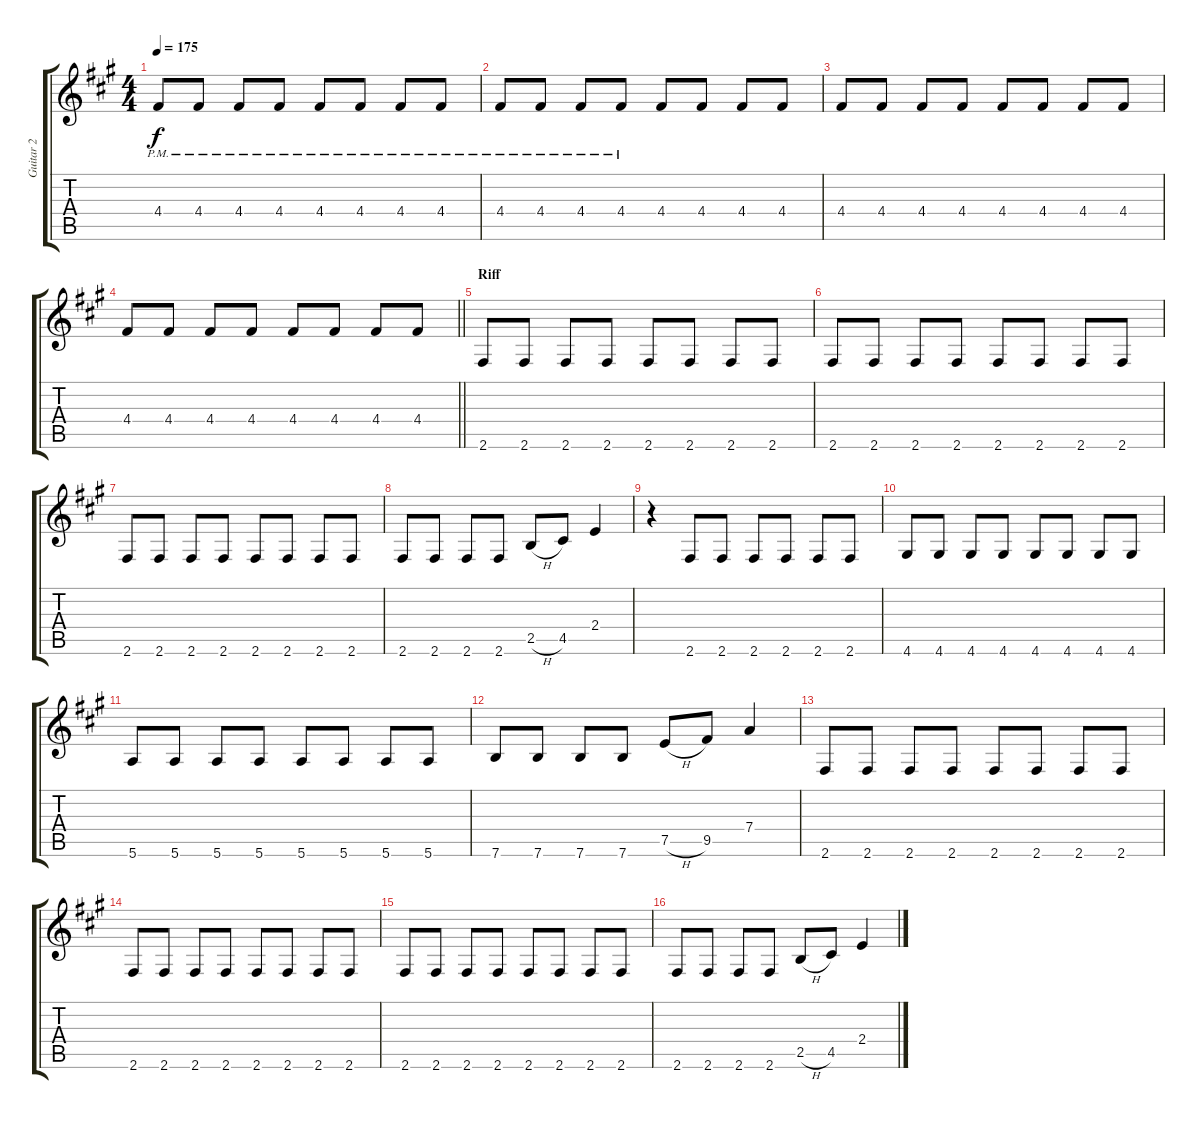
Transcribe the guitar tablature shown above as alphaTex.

\track ("Guitar 2" "Guitar 2") {instrument overdrivenguitar}
\staff {score tabs}
\tuning (E4 B3 G3 D3 A2 E2) {hide}
\ts (4 4)
\tempo 175
\clef g2
\ks f#minor
4.4{pm}.8{dy f volume 13} 4.4{pm}.8 4.4{pm}.8 4.4{pm}.8 4.4{pm}.8 4.4{pm}.8 4.4{pm}.8 4.4{pm}.8 |
4.4{pm}.8 4.4{pm}.8 4.4{pm}.8 4.4{pm}.8 4.4.8 4.4.8 4.4.8 4.4.8 |
4.4.8 4.4.8 4.4.8 4.4.8 4.4.8 4.4.8 4.4.8 4.4.8 |
\barLineRight lightlight
4.4.8 4.4.8 4.4.8 4.4.8 4.4.8 4.4.8 4.4.8 4.4.8 |
\section ("" "Riff")
2.6.8 2.6.8 2.6.8 2.6.8 2.6.8 2.6.8 2.6.8 2.6.8 |
2.6.8 2.6.8 2.6.8 2.6.8 2.6.8 2.6.8 2.6.8 2.6.8 |
2.6.8 2.6.8 2.6.8 2.6.8 2.6.8 2.6.8 2.6.8 2.6.8 |
2.6.8 2.6.8 2.6.8 2.6.8 2.5{h}.8 4.5.8 2.4.4 |
r.4 2.6.8 2.6.8 2.6.8 2.6.8 2.6.8 2.6.8 |
4.6.8 4.6.8 4.6.8 4.6.8 4.6.8 4.6.8 4.6.8 4.6.8 |
5.6.8 5.6.8 5.6.8 5.6.8 5.6.8 5.6.8 5.6.8 5.6.8 |
7.6.8 7.6.8 7.6.8 7.6.8 7.5{h}.8 9.5.8 7.4.4 |
2.6.8 2.6.8 2.6.8 2.6.8 2.6.8 2.6.8 2.6.8 2.6.8 |
2.6.8 2.6.8 2.6.8 2.6.8 2.6.8 2.6.8 2.6.8 2.6.8 |
2.6.8 2.6.8 2.6.8 2.6.8 2.6.8 2.6.8 2.6.8 2.6.8 |
2.6.8 2.6.8 2.6.8 2.6.8 2.5{h}.8 4.5.8 2.4.4
